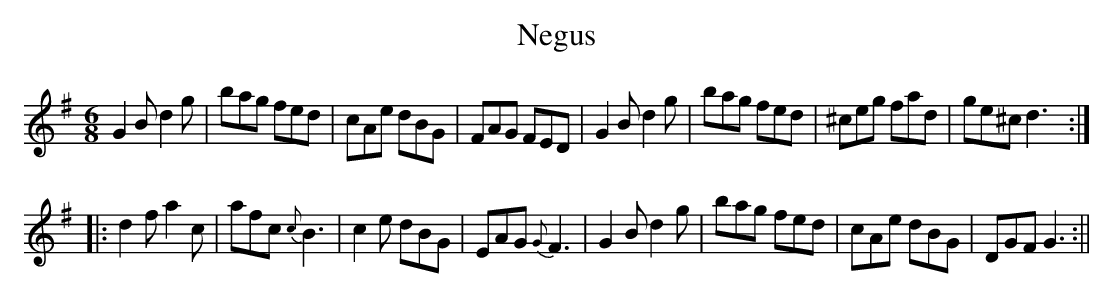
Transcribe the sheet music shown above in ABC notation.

X:1
T:Negus
M:6/8
L:1/8
K:G
G2B d2g|bag fed|cAe dBG|FAG FED|G2B d2g|bag fed|^ceg fad|ge^c d3:|
|:d2f a2c|afc {c}B3|c2e dBG|EAG {G}F3|G2B d2g|bag fed|cAe dBG|DGF G3:||
